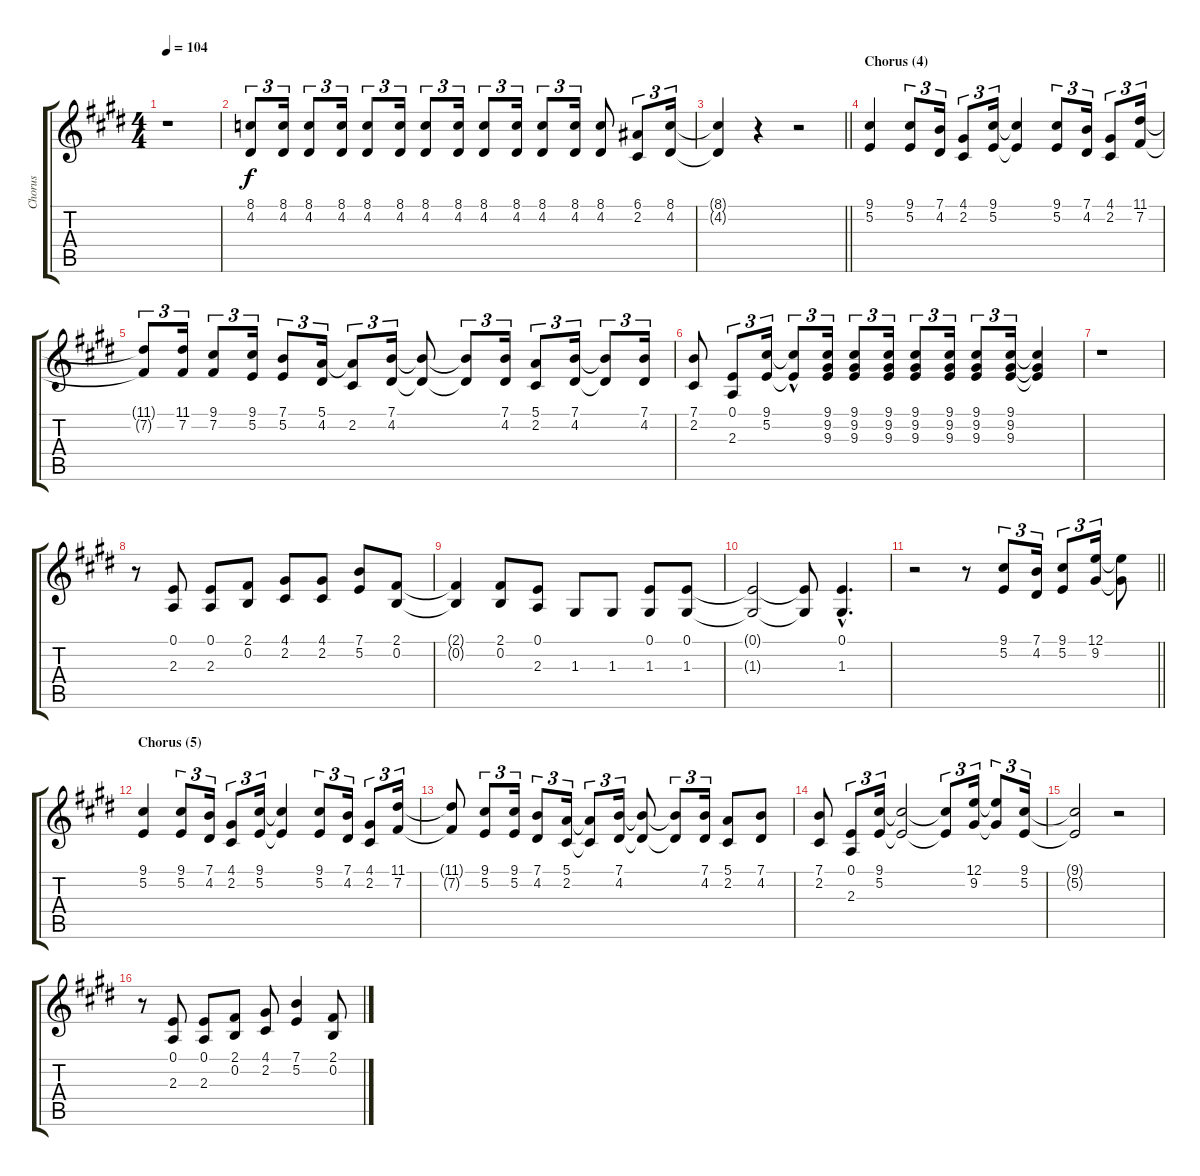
\track ("Chorus" "Chorus") {instrument sopranosax}
\staff {score tabs}
\tuning (E4 B3 G3 D3 A2 E2) {hide}
\ts (4 4)
\tempo 104
\clef g2
\ks c#minor
r.1{dy f} |
(8.1 4.2).8{tu (3 2)} (8.1 4.2).16{tu (3 2)} (8.1 4.2).8{tu (3 2)} (8.1 4.2).16{tu (3 2)} (8.1 4.2).8{tu (3 2)} (8.1 4.2).16{tu (3 2)} (8.1 4.2).8{tu (3 2)} (8.1 4.2).16{tu (3 2)} (8.1 4.2).8{tu (3 2)} (8.1 4.2).16{tu (3 2)} (8.1 4.2).8{tu (3 2)} (8.1 4.2).16{tu (3 2)} (8.1 4.2).8 (6.1 2.2).8{tu (3 2)} (8.1 4.2).16{tu (3 2)} |
\barLineRight lightlight
(8.1{t} 4.2{t}).4 r.4 r.2 |
\section ("" "Chorus (4)")
(9.1 5.2).4 (9.1 5.2).8{tu (3 2)} (7.1 4.2).16{tu (3 2)} (4.1 2.2).8{tu (3 2)} (9.1 5.2).16{tu (3 2)} (9.1{t} 5.2{t}).4 (9.1 5.2).8{tu (3 2)} (7.1 4.2).16{tu (3 2)} (4.1 2.2).8{tu (3 2)} (11.1 7.2).16{tu (3 2)} |
(11.1{t} 7.2{t}).8{tu (3 2)} (11.1 7.2).16{tu (3 2)} (9.1 7.2).8{tu (3 2)} (9.1 5.2).16{tu (3 2)} (7.1 5.2).8{tu (3 2)} (5.1 4.2).16{tu (3 2)} (5.1{t} 2.2).8{tu (3 2)} (7.1 4.2).16{tu (3 2)} (7.1{t} 4.2{t}).8 (7.1{t} 4.2{t}).8{tu (3 2)} (7.1 4.2).16{tu (3 2)} (5.1 2.2).8{tu (3 2)} (7.1 4.2).16{tu (3 2)} (7.1{t} 4.2{t}).8{tu (3 2)} (7.1 4.2).16{tu (3 2)} |
(7.1 2.2).8 (0.1 2.3).8{tu (3 2)} (9.1 5.2).16{tu (3 2)} (9.1{hac t} 5.2{hac t}).8{tu (3 2)} (9.1 9.2 9.3).16{tu (3 2)} (9.1 9.2 9.3).8{tu (3 2)} (9.1 9.2 9.3).16{tu (3 2)} (9.1 9.2 9.3).8{tu (3 2)} (9.1 9.2 9.3).16{tu (3 2)} (9.1 9.2 9.3).8{tu (3 2)} (9.1 9.2 9.3).16{tu (3 2)} (9.1{t} 9.2{t} 9.3{t}).4 |
r.1 |
r.8 (0.1 2.3).8 (0.1 2.3).8 (2.1 0.2).8 (4.1 2.2).8 (4.1 2.2).8 (7.1 5.2).8 (2.1 0.2).8 |
(2.1{t} 0.2{t}).4 (2.1 0.2).8 (0.1 2.3).8 1.3.8 1.3.8 (0.1 1.3).8 (0.1 1.3).8 |
(0.1{t} 1.3{t}).2 (0.1{t} 1.3{t}).8 (0.1{hac} 1.3{hac}).4{d} |
\barLineRight lightlight
r.2 r.8 (9.1 5.2).8{tu (3 2)} (7.1 4.2).16{tu (3 2)} (9.1 5.2).8{tu (3 2)} (12.1 9.2).16{tu (3 2)} (12.1{t} 9.2{t}).8 |
\section ("" "Chorus (5)")
(9.1 5.2).4 (9.1 5.2).8{tu (3 2)} (7.1 4.2).16{tu (3 2)} (4.1 2.2).8{tu (3 2)} (9.1 5.2).16{tu (3 2)} (9.1{t} 5.2{t}).4 (9.1 5.2).8{tu (3 2)} (7.1 4.2).16{tu (3 2)} (4.1 2.2).8{tu (3 2)} (11.1 7.2).16{tu (3 2)} |
(11.1{t} 7.2{t}).8 (9.1 5.2).8{tu (3 2)} (9.1 5.2).16{tu (3 2)} (7.1 4.2).8{tu (3 2)} (5.1 2.2).16{tu (3 2)} (5.1{t} 2.2{t}).8{tu (3 2)} (7.1 4.2).16{tu (3 2)} (7.1{t} 4.2{t}).8 (7.1{t} 4.2{t}).8{tu (3 2)} (7.1 4.2).16{tu (3 2)} (5.1 2.2).8 (7.1 4.2).8 |
(7.1 2.2).8 (0.1 2.3).8{tu (3 2)} (9.1 5.2).16{tu (3 2)} (9.1{t} 5.2{t}).2 (9.1{t} 5.2{t}).8{tu (3 2)} (12.1 9.2).16{tu (3 2)} (12.1{t} 9.2{t}).8{tu (3 2)} (9.1 5.2).16{tu (3 2)} |
(9.1{t} 5.2{t}).2 r.2 |
r.8 (0.1 2.3).8 (0.1 2.3).8 (2.1 0.2).8 (4.1 2.2).8 (7.1 5.2).4 (2.1 0.2).8
